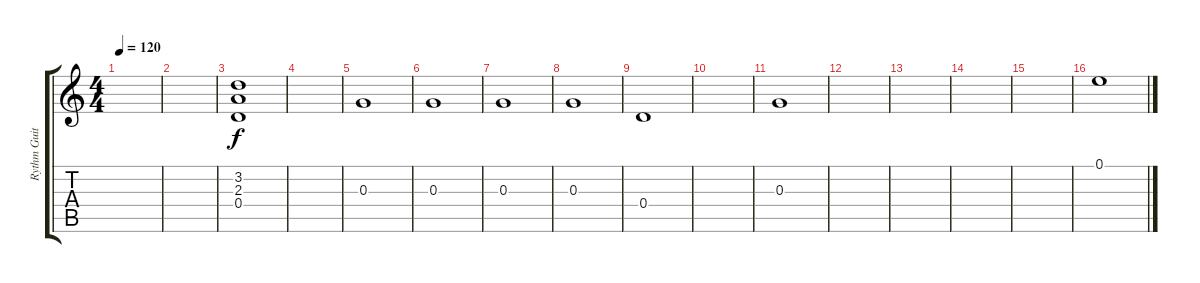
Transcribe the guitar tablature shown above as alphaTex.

\track ("Rythm Guitar" "Rythm Guit") {instrument overdrivenguitar}
\staff {score tabs}
\tuning (E4 B3 G3 D3 A2 E2) {hide}
\ts (4 4)
\tempo 120
\clef g2
\ks c
|
|
(3.2 2.3 0.4).1 |
|
0.3.1 |
0.3.1 |
0.3.1 |
0.3.1 |
0.4.1 |
|
0.3.1 |
|
|
|
|
0.1.1
